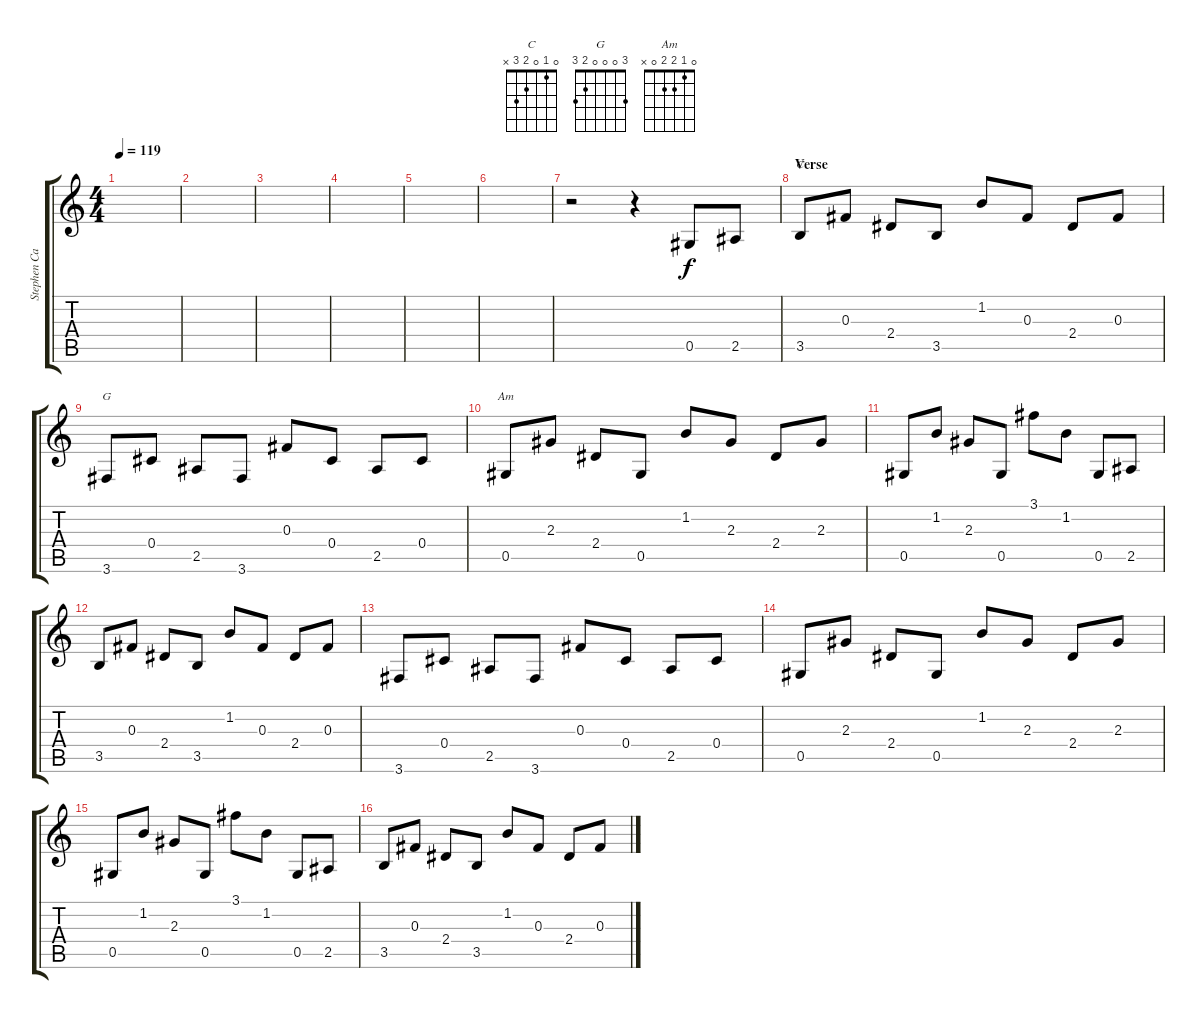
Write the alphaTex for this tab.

\track ("Stephen Carpenter" "Stephen Ca") {instrument distortionguitar}
\staff {score tabs}
\tuning (Eb4 Bb3 Gb3 Db3 Ab2 Eb2) {hide}
\chord ("C" 0 1 0 2 3 x)
\chord ("G" 3 0 0 0 2 3)
\chord ("Am" 0 1 2 2 0 x)
\ts (4 4)
\tempo 119
\clef g2
\ks c
|
|
|
|
|
|
r.2 r.4 0.5.8 2.5.8 |
\section ("" "Verse")
3.5.8{ch "C"} 0.3.8 2.4.8 3.5.8 1.2.8 0.3.8 2.4.8 0.3.8 |
3.6.8{ch "G"} 0.4.8 2.5.8 3.6.8 0.3.8 0.4.8 2.5.8 0.4.8 |
0.5.8{ch "Am"} 2.3.8 2.4.8 0.5.8 1.2.8 2.3.8 2.4.8 2.3.8 |
0.5.8 1.2.8 2.3.8 0.5.8 3.1.8 1.2.8 0.5.8 2.5.8 |
3.5.8 0.3.8 2.4.8 3.5.8 1.2.8 0.3.8 2.4.8 0.3.8 |
3.6.8 0.4.8 2.5.8 3.6.8 0.3.8 0.4.8 2.5.8 0.4.8 |
0.5.8 2.3.8 2.4.8 0.5.8 1.2.8 2.3.8 2.4.8 2.3.8 |
0.5.8 1.2.8 2.3.8 0.5.8 3.1.8 1.2.8 0.5.8 2.5.8 |
3.5.8 0.3.8 2.4.8 3.5.8 1.2.8 0.3.8 2.4.8 0.3.8
